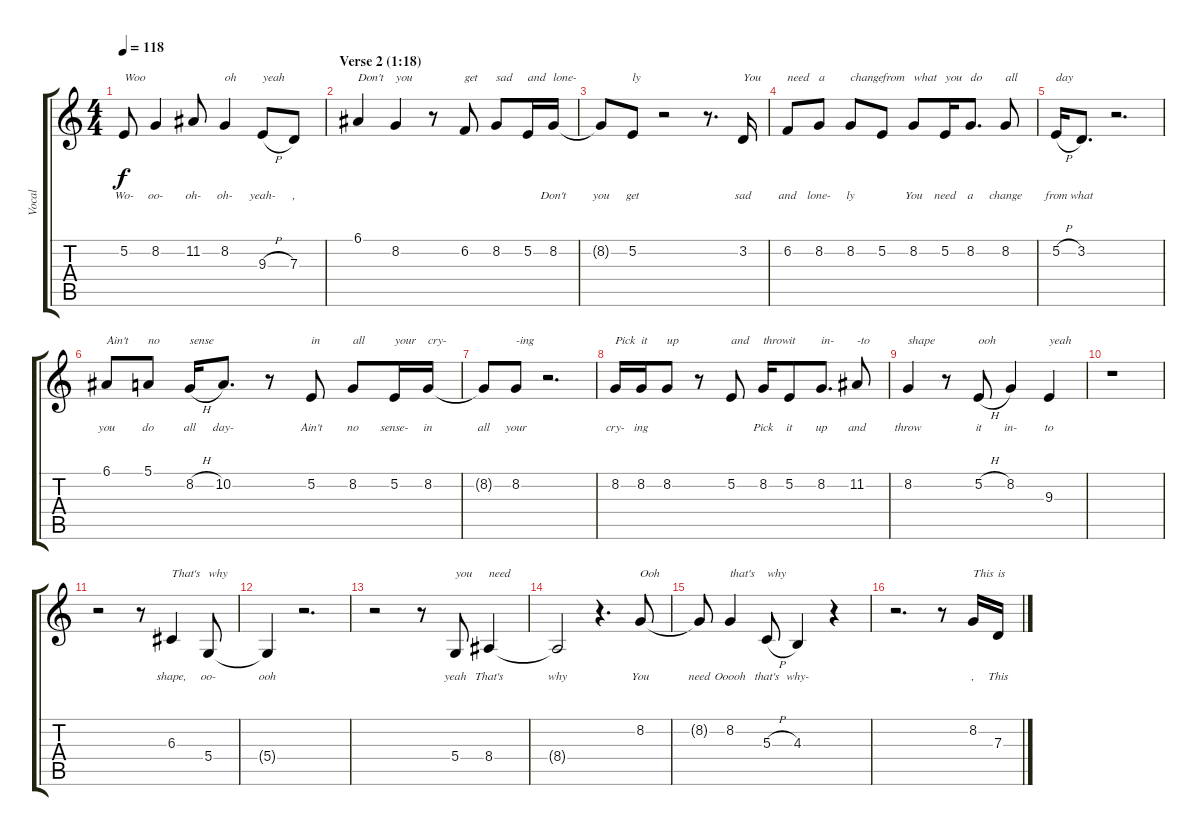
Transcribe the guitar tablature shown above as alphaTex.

\track ("Vocal" "Vocal") {instrument clarinet}
\staff {score tabs}
\tuning (E4 B3 G3 D3 A2 E2) {hide}
\ts (4 4)
\tempo 118
\clef g2
\ks c
5.2.8{txt "Woo" lyrics (0 "Wo-") lyrics (1 "") lyrics (2 "") lyrics (3 "") lyrics (4 "") dy f} 8.2.4{lyrics (0 "oo-") lyrics (1 "") lyrics (2 "") lyrics (3 "") lyrics (4 "")} 11.2.8{lyrics (0 "oh-") lyrics (1 "") lyrics (2 "") lyrics (3 "") lyrics (4 "")} 8.2.4{txt "oh" lyrics (0 "oh-") lyrics (1 "") lyrics (2 "") lyrics (3 "") lyrics (4 "")} 9.3{h}.8{txt "yeah" lyrics (0 "yeah-") lyrics (1 "") lyrics (2 "") lyrics (3 "") lyrics (4 "")} 7.3.8{lyrics (0 ",") lyrics (1 "") lyrics (2 "") lyrics (3 "") lyrics (4 "")} |
\section ("" "Verse 2 (1:18)")
6.1.4{txt "Don't" lyrics (0 "") lyrics (1 "") lyrics (2 "") lyrics (3 "") lyrics (4 "")} 8.2.4{txt "you" lyrics (0 "") lyrics (1 "") lyrics (2 "") lyrics (3 "") lyrics (4 "")} r.8 6.2.8{txt "get" lyrics (0 "") lyrics (1 "") lyrics (2 "") lyrics (3 "") lyrics (4 "")} 8.2.8{txt "sad" lyrics (0 "") lyrics (1 "") lyrics (2 "") lyrics (3 "") lyrics (4 "")} 5.2.16{txt "and" lyrics (0 "") lyrics (1 "") lyrics (2 "") lyrics (3 "") lyrics (4 "")} 8.2.16{txt "lone-" lyrics (0 "Don't") lyrics (1 "") lyrics (2 "") lyrics (3 "") lyrics (4 "")} |
8.2{t}.8{lyrics (0 "you") lyrics (1 "") lyrics (2 "") lyrics (3 "") lyrics (4 "")} 5.2.8{txt "ly" lyrics (0 "get") lyrics (1 "") lyrics (2 "") lyrics (3 "") lyrics (4 "")} r.2 r.8{d} 3.2.16{txt "You" lyrics (0 "sad") lyrics (1 "") lyrics (2 "") lyrics (3 "") lyrics (4 "")} |
6.2.8{txt "need" lyrics (0 "and") lyrics (1 "") lyrics (2 "") lyrics (3 "") lyrics (4 "")} 8.2.8{txt "a" lyrics (0 "lone-") lyrics (1 "") lyrics (2 "") lyrics (3 "") lyrics (4 "")} 8.2.8{txt "change" lyrics (0 "ly") lyrics (1 "") lyrics (2 "") lyrics (3 "") lyrics (4 "")} 5.2.8{txt "from" lyrics (0 "") lyrics (1 "") lyrics (2 "") lyrics (3 "") lyrics (4 "")} 8.2.8{txt "what" lyrics (0 "You") lyrics (1 "") lyrics (2 "") lyrics (3 "") lyrics (4 "")} 5.2.16{txt "you" lyrics (0 "need") lyrics (1 "") lyrics (2 "") lyrics (3 "") lyrics (4 "")} 8.2.8{d txt "do" lyrics (0 "a") lyrics (1 "") lyrics (2 "") lyrics (3 "") lyrics (4 "")} 8.2.8{txt "all" lyrics (0 "change") lyrics (1 "") lyrics (2 "") lyrics (3 "") lyrics (4 "")} |
5.2{h}.16{txt "day" lyrics (0 "from") lyrics (1 "") lyrics (2 "") lyrics (3 "") lyrics (4 "")} 3.2.8{d lyrics (0 "what") lyrics (1 "") lyrics (2 "") lyrics (3 "") lyrics (4 "")} r.2{d} |
6.1.8{txt "Ain't" lyrics (0 "you") lyrics (1 "") lyrics (2 "") lyrics (3 "") lyrics (4 "")} 5.1.8{txt "no" lyrics (0 "do") lyrics (1 "") lyrics (2 "") lyrics (3 "") lyrics (4 "")} 8.2{h}.16{txt "sense" lyrics (0 "all") lyrics (1 "") lyrics (2 "") lyrics (3 "") lyrics (4 "")} 10.2.8{d lyrics (0 "day-") lyrics (1 "") lyrics (2 "") lyrics (3 "") lyrics (4 "")} r.8 5.2.8{txt "in" lyrics (0 "Ain't") lyrics (1 "") lyrics (2 "") lyrics (3 "") lyrics (4 "")} 8.2.8{txt "all" lyrics (0 "no") lyrics (1 "") lyrics (2 "") lyrics (3 "") lyrics (4 "")} 5.2.16{txt "your" lyrics (0 "sense-") lyrics (1 "") lyrics (2 "") lyrics (3 "") lyrics (4 "")} 8.2.16{txt "cry-" lyrics (0 "in") lyrics (1 "") lyrics (2 "") lyrics (3 "") lyrics (4 "")} |
8.2{t}.8{lyrics (0 "all") lyrics (1 "") lyrics (2 "") lyrics (3 "") lyrics (4 "")} 8.2.8{txt "-ing" lyrics (0 "your") lyrics (1 "") lyrics (2 "") lyrics (3 "") lyrics (4 "")} r.2{d} |
8.2.16{txt "Pick" lyrics (0 "cry-") lyrics (1 "") lyrics (2 "") lyrics (3 "") lyrics (4 "")} 8.2.16{txt "it" lyrics (0 "ing") lyrics (1 "") lyrics (2 "") lyrics (3 "") lyrics (4 "")} 8.2.8{txt "up" lyrics (0 "") lyrics (1 "") lyrics (2 "") lyrics (3 "") lyrics (4 "")} r.8 5.2.8{txt "and" lyrics (0 "") lyrics (1 "") lyrics (2 "") lyrics (3 "") lyrics (4 "")} 8.2.16{txt "throw" lyrics (0 "Pick") lyrics (1 "") lyrics (2 "") lyrics (3 "") lyrics (4 "")} 5.2.8{txt "it" lyrics (0 "it") lyrics (1 "") lyrics (2 "") lyrics (3 "") lyrics (4 "")} 8.2.8{d txt "in-" lyrics (0 "up") lyrics (1 "") lyrics (2 "") lyrics (3 "") lyrics (4 "")} 11.2.8{txt "-to" lyrics (0 "and") lyrics (1 "") lyrics (2 "") lyrics (3 "") lyrics (4 "")} |
8.2.4{txt "shape" lyrics (0 "throw") lyrics (1 "") lyrics (2 "") lyrics (3 "") lyrics (4 "")} r.8 5.2{h}.8{txt "ooh" lyrics (0 "it") lyrics (1 "") lyrics (2 "") lyrics (3 "") lyrics (4 "")} 8.2.4{lyrics (0 "in-") lyrics (1 "") lyrics (2 "") lyrics (3 "") lyrics (4 "")} 9.3.4{txt "yeah" lyrics (0 "to") lyrics (1 "") lyrics (2 "") lyrics (3 "") lyrics (4 "")} |
r.1 |
r.2 r.8 6.3.4{txt "That's" lyrics (0 "shape,") lyrics (1 "") lyrics (2 "") lyrics (3 "") lyrics (4 "")} 5.4.8{txt "why" lyrics (0 "oo-") lyrics (1 "") lyrics (2 "") lyrics (3 "") lyrics (4 "")} |
5.4{t}.4{lyrics (0 "ooh") lyrics (1 "") lyrics (2 "") lyrics (3 "") lyrics (4 "")} r.2{d} |
r.2 r.8 5.4.8{txt "you" lyrics (0 "yeah") lyrics (1 "") lyrics (2 "") lyrics (3 "") lyrics (4 "")} 8.4.4{txt "need" lyrics (0 "That's") lyrics (1 "") lyrics (2 "") lyrics (3 "") lyrics (4 "")} |
8.4{t}.2{lyrics (0 "why") lyrics (1 "") lyrics (2 "") lyrics (3 "") lyrics (4 "")} r.4{d} 8.2.8{txt "Ooh" lyrics (0 "You") lyrics (1 "") lyrics (2 "") lyrics (3 "") lyrics (4 "")} |
8.2{t}.8{lyrics (0 "need") lyrics (1 "") lyrics (2 "") lyrics (3 "") lyrics (4 "")} 8.2.4{txt "that's" lyrics (0 "Ooooh") lyrics (1 "") lyrics (2 "") lyrics (3 "") lyrics (4 "")} 5.3{h}.8{txt "why" lyrics (0 "that's") lyrics (1 "") lyrics (2 "") lyrics (3 "") lyrics (4 "")} 4.3.4{lyrics (0 "why-") lyrics (1 "") lyrics (2 "") lyrics (3 "") lyrics (4 "")} r.4 |
r.2{d} r.8 8.2.16{txt "This" lyrics (0 ",") lyrics (1 "") lyrics (2 "") lyrics (3 "") lyrics (4 "")} 7.3.16{txt "is" lyrics (0 "This") lyrics (1 "") lyrics (2 "") lyrics (3 "") lyrics (4 "")}
